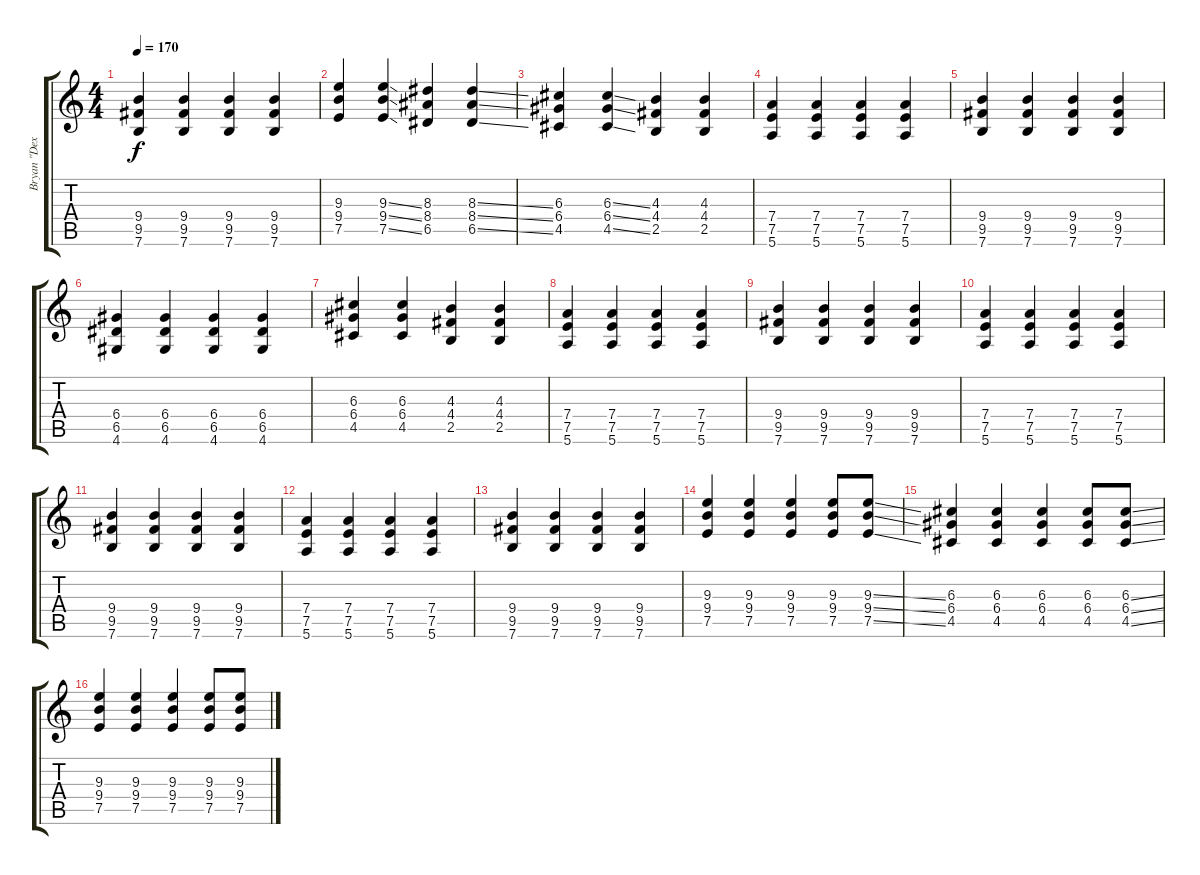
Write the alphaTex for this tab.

\track ("Bryan \"Dexter\" Holland" "Bryan \"Dex") {instrument distortionguitar}
\staff {score tabs}
\tuning (E4 B3 G3 D3 A2 E2) {hide}
\ts (4 4)
\tempo 170
\clef g2
\ks c
(9.4 9.5 7.6).4{dy f} (9.4 9.5 7.6).4 (9.4 9.5 7.6).4 (9.4 9.5 7.6).4 |
(9.3 9.4 7.5).4 (9.3{ss} 9.4{ss} 7.5{ss}).4 (8.3 8.4 6.5).4 (8.3{ss} 8.4{ss} 6.5{ss}).4 |
(6.3 6.4 4.5).4 (6.3{ss} 6.4{ss} 4.5{ss}).4 (4.3 4.4 2.5).4 (4.3 4.4 2.5).4 |
(7.4 7.5 5.6).4 (7.4 7.5 5.6).4 (7.4 7.5 5.6).4 (7.4 7.5 5.6).4 |
(9.4 9.5 7.6).4 (9.4 9.5 7.6).4 (9.4 9.5 7.6).4 (9.4 9.5 7.6).4 |
(6.4 6.5 4.6).4 (6.4 6.5 4.6).4 (6.4 6.5 4.6).4 (6.4 6.5 4.6).4 |
(6.3 6.4 4.5).4 (6.3 6.4 4.5).4 (4.3 4.4 2.5).4 (4.3 4.4 2.5).4 |
(7.4 7.5 5.6).4 (7.4 7.5 5.6).4 (7.4 7.5 5.6).4 (7.4 7.5 5.6).4 |
(9.4 9.5 7.6).4 (9.4 9.5 7.6).4 (9.4 9.5 7.6).4 (9.4 9.5 7.6).4 |
(7.4 7.5 5.6).4 (7.4 7.5 5.6).4 (7.4 7.5 5.6).4 (7.4 7.5 5.6).4 |
(9.4 9.5 7.6).4 (9.4 9.5 7.6).4 (9.4 9.5 7.6).4 (9.4 9.5 7.6).4 |
(7.4 7.5 5.6).4 (7.4 7.5 5.6).4 (7.4 7.5 5.6).4 (7.4 7.5 5.6).4 |
(9.4 9.5 7.6).4 (9.4 9.5 7.6).4 (9.4 9.5 7.6).4 (9.4 9.5 7.6).4 |
(9.3 9.4 7.5).4 (9.3 9.4 7.5).4 (9.3 9.4 7.5).4 (9.3 9.4 7.5).8 (9.3{ss} 9.4{ss} 7.5{ss}).8 |
(6.3 6.4 4.5).4 (6.3 6.4 4.5).4 (6.3 6.4 4.5).4 (6.3 6.4 4.5).8 (6.3{ss} 6.4{ss} 4.5{ss}).8 |
(9.3 9.4 7.5).4 (9.3 9.4 7.5).4 (9.3 9.4 7.5).4 (9.3 9.4 7.5).8 (9.3{ss} 9.4{ss} 7.5{ss}).8
